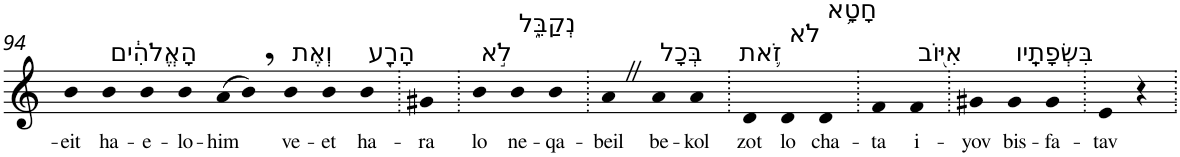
**kern	**text
*part1	*part1
*staff1	*staff1
*I"Piano	*
*I'Pno	*
!!LO:PB:g=z
*clefG2	*
*k[]	*
=94	=94
!	!LO:LY:b
4b	-eit
!LO:TX:a:t=הָאֱלֹהִ֔ים	!
!	!LO:LY:b
4b	ha-
!	!LO:LY:b
4b	-e-
!	!LO:LY:b
4b	-lo-
!	!LO:LY:b
(8a	-him
8b,)	.
!LO:TX:a:t=וְאֶת	!
!	!LO:LY:b
4b	ve-
!	!LO:LY:b
4b	-et
!LO:TX:a:t=הָרָ֖ע	!
!	!LO:LY:b
4b	ha-
=95.	=95.
!	!LO:LY:b
4g#X	-ra
=96.	=96.
!LO:TX:a:t=לֹ֣א	!
!	!LO:LY:b
4b	lo
!LO:TX:a:t=נְקַבֵּ֑ל	!
!	!LO:LY:b
4b	ne-
!	!LO:LY:b
4b	-qa-
=97.	=97.
!	!LO:LY:b
4aZ	-beil
!LO:TX:a:t=בְּכָל	!
!	!LO:LY:b
4a	be-
!	!LO:LY:b
4a	-kol
=98.	=98.
!LO:TX:a:t=זֹ֛את	!
!	!LO:LY:b
4d	zot
!LO:TX:a:t=לֹא	!
!	!LO:LY:b
4d	lo
!LO:TX:a:t=חָטָ֥א	!
!	!LO:LY:b
4d	cha-
=99.	=99.
!	!LO:LY:b
4f	-ta
!LO:TX:a:t=אִיּ֖וֹב	!
!	!LO:LY:b
4f	i-
=100.	=100.
!	!LO:LY:b
4g#X	-yov
!LO:TX:a:t=בִּשְׂפָתָֽיו	!
!	!LO:LY:b
4g#	bis-
!	!LO:LY:b
4g#	-fa-
=101.	=101.
!	!LO:LY:b
4e	-tav
4r	.
=.	=.
*-	*-
